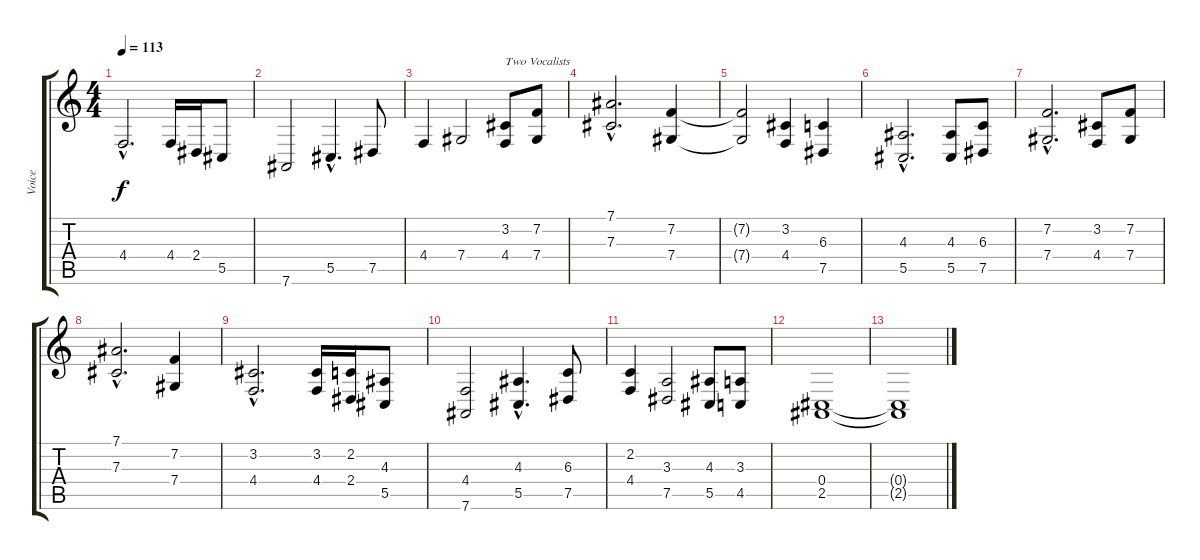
\track ("Voice" "Voice") {instrument sopranosax}
\staff {score tabs}
\tuning (Eb4 Bb3 Gb3 Db3 Ab2 Eb2) {hide}
\ts (4 4)
\tempo 113
\clef g2
\ks c
4.4{hac}.2{d dy f} 4.4.16 2.4.16 5.5.8 |
7.6.2 5.5{hac}.4{d} 7.5.8 |
4.4.4 7.4.2 (3.2 4.4).8{txt "Two Vocalists" volume 13} (7.2 7.4).8 |
(7.1{hac} 7.3{hac}).2{d} (7.2 7.4).4 |
(7.2{t} 7.4{t}).2 (3.2 4.4).4 (6.3 7.5).4 |
(4.3{hac} 5.5{hac}).2{d} (4.3 5.5).8 (6.3 7.5).8 |
(7.2{hac} 7.4{hac}).2{d} (3.2 4.4).8 (7.2 7.4).8 |
(7.1{hac} 7.3{hac}).2{d} (7.2 7.4).4 |
(3.2{hac} 4.4{hac}).2{d} (3.2 4.4).16 (2.2 2.4).16 (4.3 5.5).8 |
(4.4 7.6).2 (4.3{hac} 5.5{hac}).4{d} (6.3 7.5).8 |
(2.2 4.4).4 (3.3 7.5).2 (4.3 5.5).8 (3.3 4.5).8 |
(0.4 2.5).1{volume 0} |
(0.4{t} 2.5{t}).1
